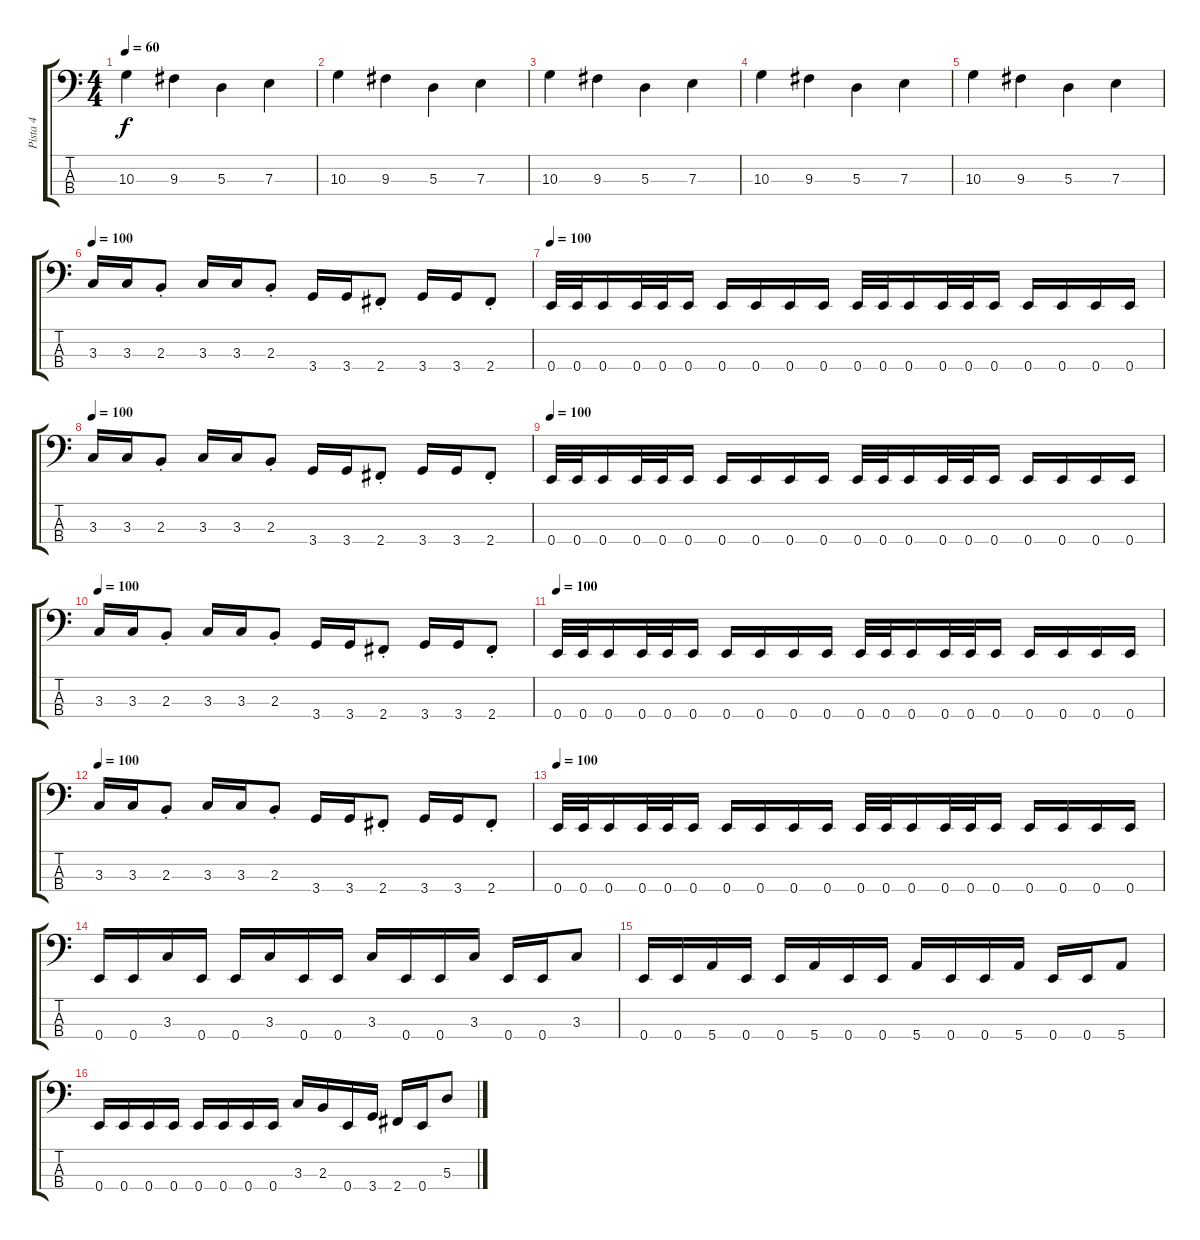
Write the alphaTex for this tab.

\track ("Pista 4" "Pista 4") {instrument electricbassfinger}
\staff {score tabs}
\tuning (G2 D2 A1 E1) {hide}
\ts (4 4)
\tempo 60
\clef f4
\ks c
10.3.4{dy f} 9.3.4 5.3.4 7.3.4 |
10.3.4 9.3.4 5.3.4 7.3.4 |
10.3.4 9.3.4 5.3.4 7.3.4 |
10.3.4 9.3.4 5.3.4 7.3.4 |
10.3.4 9.3.4 5.3.4 7.3.4 |
\tempo 100
3.3.16 3.3.16 2.3{st}.8 3.3.16 3.3.16 2.3{st}.8 3.4.16 3.4.16 2.4{st}.8 3.4.16 3.4.16 2.4{st}.8 |
\tempo 100
0.4.32 0.4.32 0.4.16 0.4.32 0.4.32 0.4.16 0.4.16 0.4.16 0.4.16 0.4.16 0.4.32 0.4.32 0.4.16 0.4.32 0.4.32 0.4.16 0.4.16 0.4.16 0.4.16 0.4.16 |
\tempo 100
3.3.16 3.3.16 2.3{st}.8 3.3.16 3.3.16 2.3{st}.8 3.4.16 3.4.16 2.4{st}.8 3.4.16 3.4.16 2.4{st}.8 |
\tempo 100
0.4.32 0.4.32 0.4.16 0.4.32 0.4.32 0.4.16 0.4.16 0.4.16 0.4.16 0.4.16 0.4.32 0.4.32 0.4.16 0.4.32 0.4.32 0.4.16 0.4.16 0.4.16 0.4.16 0.4.16 |
\tempo 100
3.3.16 3.3.16 2.3{st}.8 3.3.16 3.3.16 2.3{st}.8 3.4.16 3.4.16 2.4{st}.8 3.4.16 3.4.16 2.4{st}.8 |
\tempo 100
0.4.32 0.4.32 0.4.16 0.4.32 0.4.32 0.4.16 0.4.16 0.4.16 0.4.16 0.4.16 0.4.32 0.4.32 0.4.16 0.4.32 0.4.32 0.4.16 0.4.16 0.4.16 0.4.16 0.4.16 |
\tempo 100
3.3.16 3.3.16 2.3{st}.8 3.3.16 3.3.16 2.3{st}.8 3.4.16 3.4.16 2.4{st}.8 3.4.16 3.4.16 2.4{st}.8 |
\tempo 100
0.4.32 0.4.32 0.4.16 0.4.32 0.4.32 0.4.16 0.4.16 0.4.16 0.4.16 0.4.16 0.4.32 0.4.32 0.4.16 0.4.32 0.4.32 0.4.16 0.4.16 0.4.16 0.4.16 0.4.16 |
0.4.16 0.4.16 3.3.16 0.4.16 0.4.16 3.3.16 0.4.16 0.4.16 3.3.16 0.4.16 0.4.16 3.3.16 0.4.16 0.4.16 3.3.8 |
0.4.16 0.4.16 5.4.16 0.4.16 0.4.16 5.4.16 0.4.16 0.4.16 5.4.16 0.4.16 0.4.16 5.4.16 0.4.16 0.4.16 5.4.8 |
0.4.16 0.4.16 0.4.16 0.4.16 0.4.16 0.4.16 0.4.16 0.4.16 3.3.16 2.3.16 0.4.16 3.4.16 2.4.16 0.4.16 5.3.8
